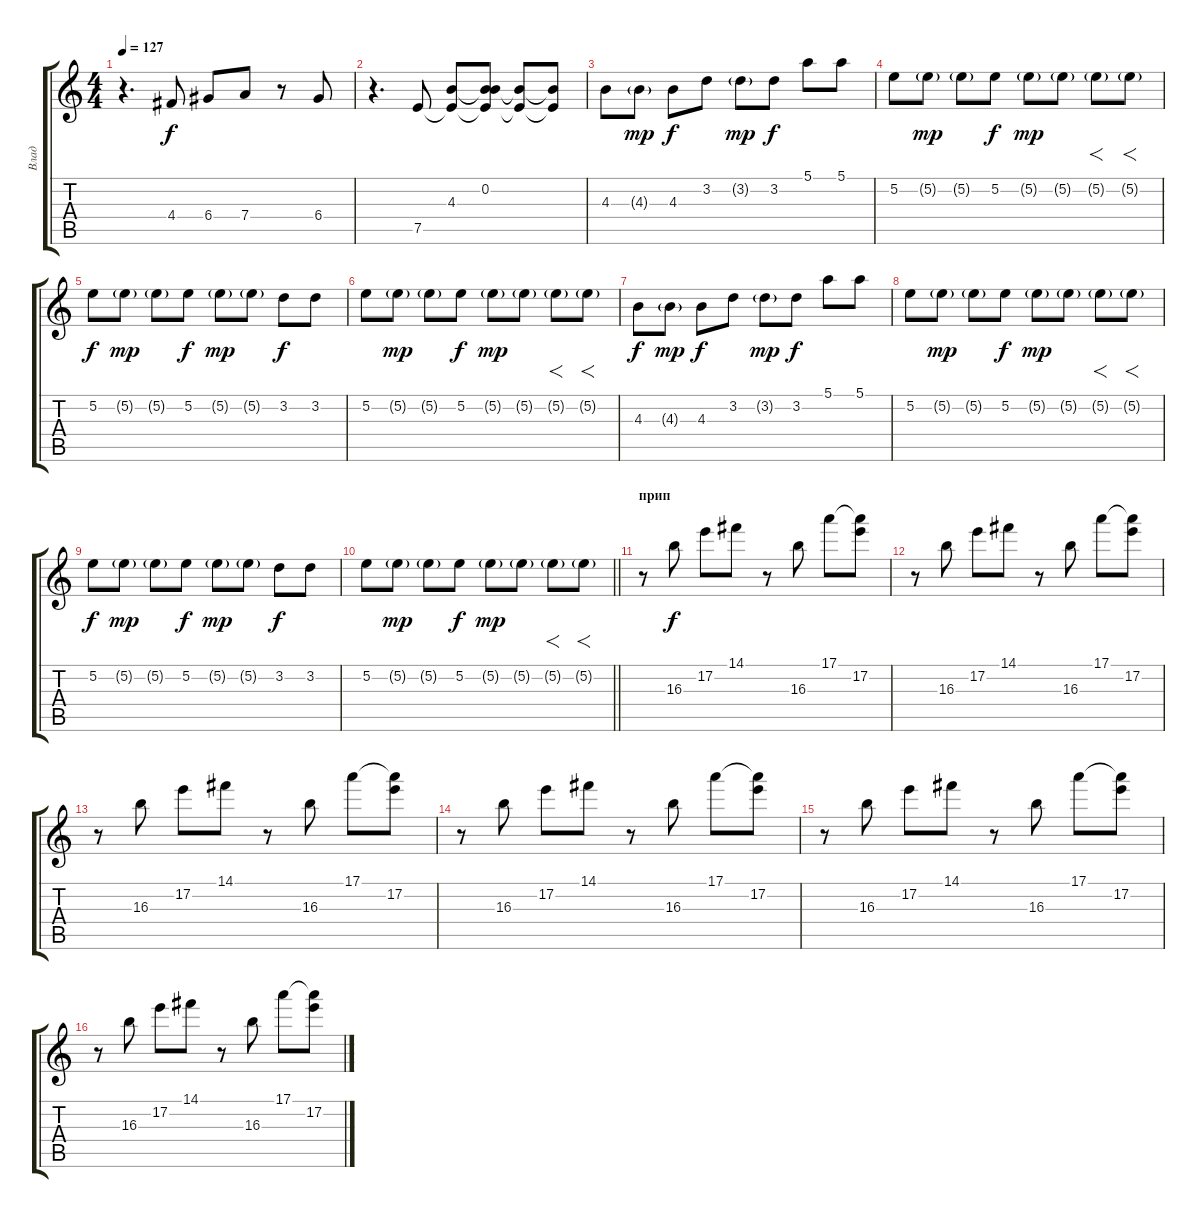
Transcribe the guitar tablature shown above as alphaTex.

\track ("Влад" "Влад") {instrument electricguitarjazz}
\staff {score tabs}
\tuning (E4 B3 G3 D3 A2 E2) {hide}
\ts (4 4)
\tempo 127
\clef g2
\ks c
r.4{d dy f} 4.4.8{volume 7} 6.4.8 7.4.8 r.8 6.4.8 |
r.4{d} 7.5.8 (4.3 7.5{t}).8 (0.2 4.3{t} 7.5{t}).8 (4.3{t} 7.5{t}).8 (4.3{t} 7.5{t}).8 |
4.3.8 4.3{g}.8{dy mp} 4.3.8{dy f} 3.2.8 3.2{g}.8{dy mp} 3.2.8{dy f} 5.1.8 5.1.8 |
5.2.8 5.2{g}.8{dy mp} 5.2{g}.8 5.2.8{dy f} 5.2{g}.8{dy mp} 5.2{g}.8 5.2{g}.8{f} 5.2{g}.8{f} |
5.2.8{dy f} 5.2{g}.8{dy mp} 5.2{g}.8 5.2.8{dy f} 5.2{g}.8{dy mp} 5.2{g}.8 3.2.8{dy f} 3.2.8 |
5.2.8 5.2{g}.8{dy mp} 5.2{g}.8 5.2.8{dy f} 5.2{g}.8{dy mp} 5.2{g}.8 5.2{g}.8{f} 5.2{g}.8{f} |
4.3.8{dy f} 4.3{g}.8{dy mp} 4.3.8{dy f} 3.2.8 3.2{g}.8{dy mp} 3.2.8{dy f} 5.1.8 5.1.8 |
5.2.8 5.2{g}.8{dy mp} 5.2{g}.8 5.2.8{dy f} 5.2{g}.8{dy mp} 5.2{g}.8 5.2{g}.8{f} 5.2{g}.8{f} |
5.2.8{dy f} 5.2{g}.8{dy mp} 5.2{g}.8 5.2.8{dy f} 5.2{g}.8{dy mp} 5.2{g}.8 3.2.8{dy f} 3.2.8 |
\barLineRight lightlight
5.2.8 5.2{g}.8{dy mp} 5.2{g}.8 5.2.8{dy f} 5.2{g}.8{dy mp} 5.2{g}.8 5.2{g}.8{f} 5.2{g}.8{f} |
\section ("" "прип")
r.8 16.3.8{dy f volume 4 instrument overdrivenguitar} 17.2.8 14.1.8 r.8 16.3.8 17.1.8 (17.1{t} 17.2).8 |
r.8 16.3.8 17.2.8 14.1.8 r.8 16.3.8 17.1.8 (17.1{t} 17.2).8 |
r.8 16.3.8 17.2.8 14.1.8 r.8 16.3.8 17.1.8 (17.1{t} 17.2).8 |
r.8 16.3.8 17.2.8 14.1.8 r.8 16.3.8 17.1.8 (17.1{t} 17.2).8 |
r.8 16.3.8 17.2.8 14.1.8 r.8 16.3.8 17.1.8 (17.1{t} 17.2).8 |
r.8 16.3.8 17.2.8 14.1.8 r.8 16.3.8 17.1.8 (17.1{t} 17.2).8
